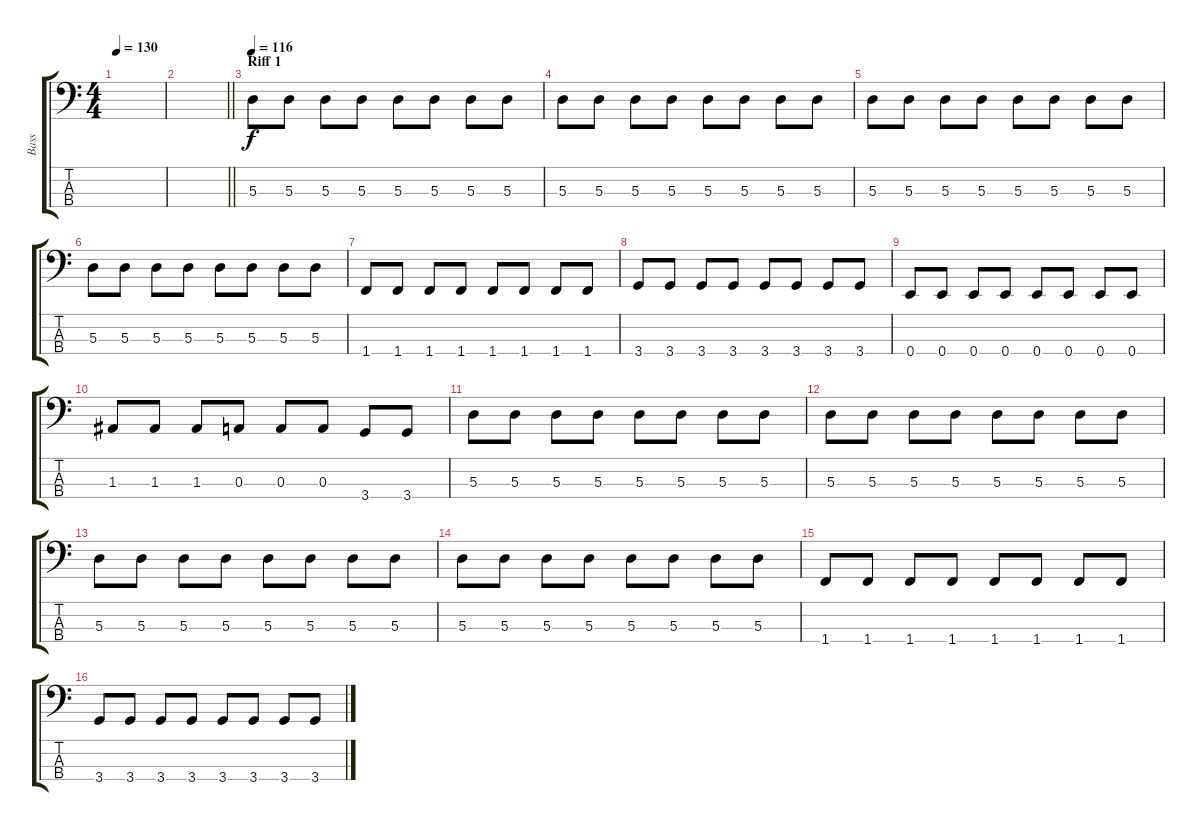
\track ("Bass" "Bass") {instrument electricbassfinger}
\staff {score tabs}
\tuning (G2 D2 A1 E1) {hide}
\ts (4 4)
\tempo 130
\clef f4
\ks c
|
\barLineRight lightlight
|
\section ("" "Riff 1")
\tempo 116
5.3.8{volume 6} 5.3.8 5.3.8 5.3.8 5.3.8 5.3.8 5.3.8 5.3.8 |
5.3.8 5.3.8 5.3.8 5.3.8 5.3.8 5.3.8 5.3.8 5.3.8 |
5.3.8 5.3.8 5.3.8 5.3.8 5.3.8 5.3.8 5.3.8 5.3.8 |
5.3.8 5.3.8 5.3.8 5.3.8 5.3.8 5.3.8 5.3.8 5.3.8 |
1.4.8 1.4.8 1.4.8 1.4.8 1.4.8 1.4.8 1.4.8 1.4.8 |
3.4.8 3.4.8 3.4.8 3.4.8 3.4.8 3.4.8 3.4.8 3.4.8 |
0.4.8 0.4.8 0.4.8 0.4.8 0.4.8 0.4.8 0.4.8 0.4.8 |
1.3.8 1.3.8 1.3.8 0.3.8 0.3.8 0.3.8 3.4.8 3.4.8 |
5.3.8 5.3.8 5.3.8 5.3.8 5.3.8 5.3.8 5.3.8 5.3.8 |
5.3.8 5.3.8 5.3.8 5.3.8 5.3.8 5.3.8 5.3.8 5.3.8 |
5.3.8 5.3.8 5.3.8 5.3.8 5.3.8 5.3.8 5.3.8 5.3.8 |
5.3.8 5.3.8 5.3.8 5.3.8 5.3.8 5.3.8 5.3.8 5.3.8 |
1.4.8 1.4.8 1.4.8 1.4.8 1.4.8 1.4.8 1.4.8 1.4.8 |
3.4.8 3.4.8 3.4.8 3.4.8 3.4.8 3.4.8 3.4.8 3.4.8
